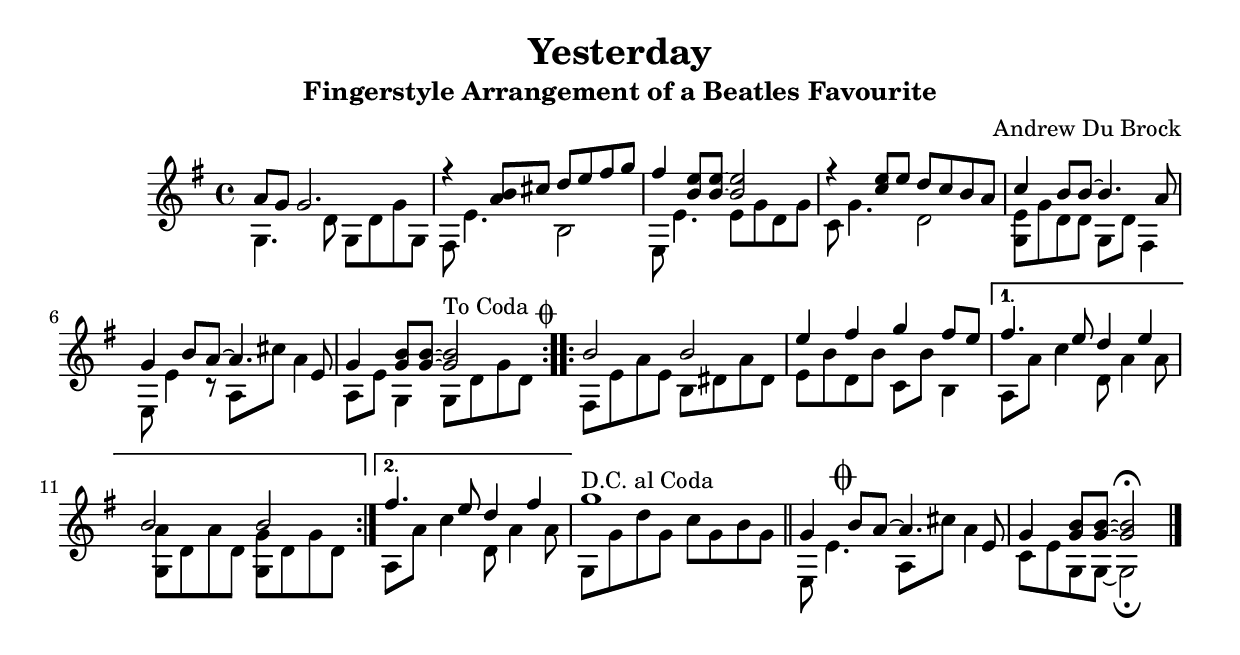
\header {
	title = \markup \center-align {"Yesterday"}
	subtitle = \markup \center-align {"Fingerstyle Arrangement of a Beatles Favourite"}
	arranger = "Andrew Du Brock"
}

#(set-default-paper-size "a4")
StaffAVoiceA = \relative c' {
	\repeat volta 2 {
	 a'8  g  g2. | % 2
	r4   < a b >8  cis  d  e  fis  g | % 3
	 fis4  < b, e >8  < b e > ~   < b e >2 | % 4
	r4   < c e >8  e  d  c  b  a | % 5
	 c4  b8  b ~   b4.  a8 | % 6
	 g4  b8  a ~   a4.  e8 | % 7
	 g4  < g b >8  < g b > ~   < g b >2^\markup {To Coda \musicglyph #"scripts.coda" } 
	}
	
	\repeat volta 2 {
	 b  b | % 9
	 e4  fis  g  fis8  e 
	}
	\alternative {
	{
	| % 10
	 fis4.  e8  d4  e | % 11
	 b2  b 
	}
	
	{
	 fis'4.  e8  d4  fis 
	}}
	| % 13
	 g1^\markup {D.C. al Coda } 
	\bar "||"
	 g,4\mark \markup { \musicglyph #"scripts.coda" }   b8  a ~   a4.  e8 | % 15
	 g4  < g b >8  < g b > ~   < g b >2\fermata  
	\bar "|."
	
}

StaffAVoiceB = \relative c' {
	\repeat volta 2 {
	 g4.  d'8  g,  d'  g  g, | % 2
	 fis  e'4.  b2 | % 3
	 e,8  e'4.  e8  g  d  g | % 4
	 c,  g'4.  d2 | % 5
	 < g, e' >8  g'  d  d  g,  d'  fis,4 | % 6
	 e8  e'4 r8   a,  cis'  a4 | % 7
	 a,8  e'  g,4  g8  d'  g  d 
	}
	
	\repeat volta 2 {
	 fis,  e'  a  e  b  dis  a'  dis, | % 9
	 e  b'  d,  b'  c,  b'  b,4 
	}
	\alternative {
	{
	| % 10
	 a8  a'  c4  d,8  a'4  a8 | % 11
	 < g, a' >  d'  a'  d,  < g, g' >  d'  g  d 
	}
	
	{
	 a  a'  c4  d,8  a'4  a8 
	}}
	| % 13
	 g,  g'  d'  g,  c  g  b  g 
	\bar "||"
	 e,  e'4.  a,8  cis'  a4 | % 15
	 c,8  e  g,  g ~   g2\fermata  
	\bar "|."
	
}

StaffA = \new Staff \relative c' {\clef treble\key g \major \time 4/4
	<<
		\new Voice = "one" { \voiceOne \StaffAVoiceA } 
		\new Voice = "two" { \voiceTwo \StaffAVoiceB } 
	>>

}

\score {
	<<
	\StaffA
	>>
	\layout { }
}
